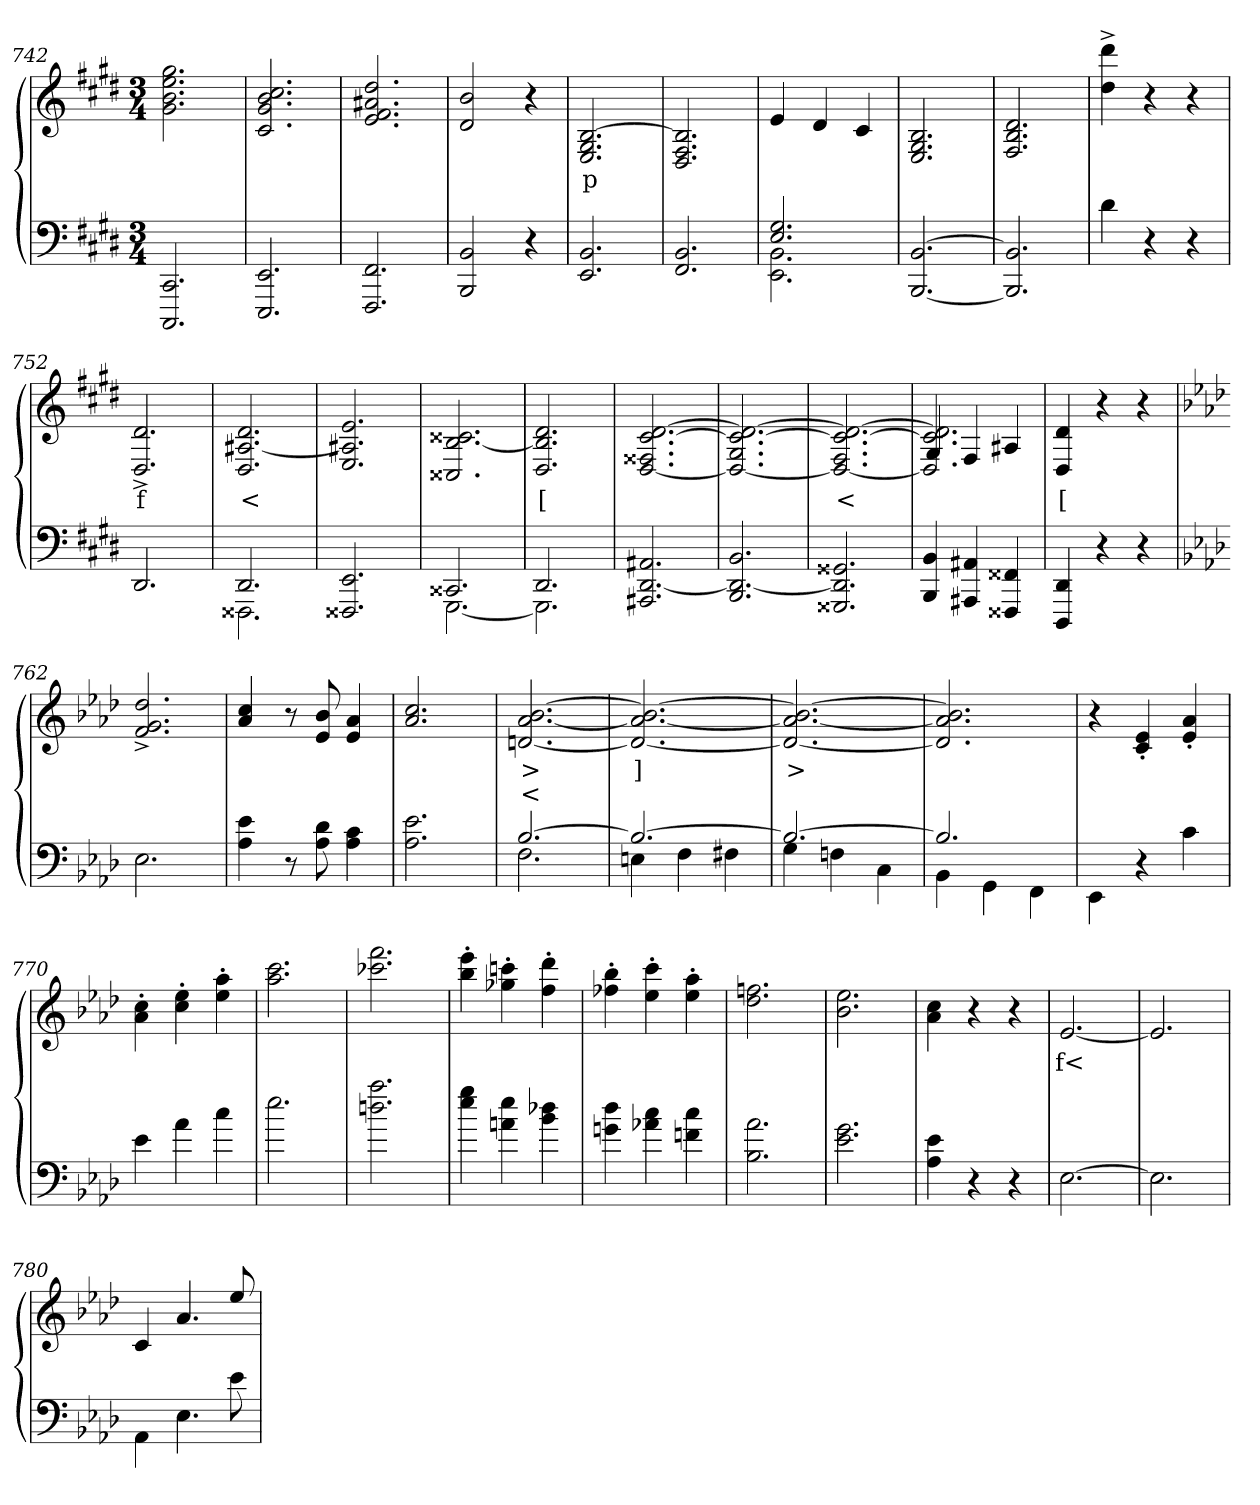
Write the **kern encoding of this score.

**kern	**kern	**text	**text
*part2	*part1	*part1	*part1
*staff2	*staff1	*staff1	*staff1
*clefF4	*clefG2	*	*
*k[f#c#g#d#]	*k[f#c#g#d#]	*	*
*M3/4	*M3/4	*	*
=742	=742	=742	=742
2.CC# 2.CCC#	2.gg# 2.ee 2.b 2.g#	.	.
=743	=743	=743	=743
2.EE 2.EEE	2.cc# 2.b 2.g# 2.c#	.	.
=744	=744	=744	=744
2.FF# 2.FFF#	2.dd# 2.a#X 2.f# 2.e	.	.
=745	=745	=745	=745
2BB 2BBB	2b 2d#	.	.
4r	4r	.	.
=746	=746	=746	=746
2.BB 2.EE	[2.B 2.G# 2.E	p	.
=747	=747	=747	=747
2.BB 2.FF#	2.B] 2.F# 2.D#	.	.
=748	=748	=748	=748
*^	*	*	*
2.G# 2.E	2.BB 2.EE	4e	.	.
.	.	4d#	.	.
.	.	4c#	.	.
*v	*v	*	*	*
=749	=749	=749	=749
[2.BB [2.BBB	2.B 2.G# 2.E	.	.
=750	=750	=750	=750
2.BB] 2.BBB]	2.d# 2.B 2.F#	.	.
=751	=751	=751	=751
4d#	4dd#^> 4ddd#^>	.	.
4r	4r	.	.
4r	4r	.	.
=752	=752	=752	=752
2.DD#	2.d#^> 2.D#^>	f	.
=753	=753	=753	=753
*^	*	*	*
2.DD#	2.FFF##X	2.d# [2.A#X 2.D#	<	.
*v	*v	*	*	*
=754	=754	=754	=754
2.EE 2.FFF##X	2.e 2.A#X] 2.E	.	.
=755	=755	=755	=755
*^	*	*	*
2.CC##X	[2.GGG#	2.c##X [2.B 2.C##X	.	.
=756	=756	=756	=756	=756
2.DD#	2.GGG#]	2.d# 2.B] 2.D#	[	.
*v	*v	*	*	*
=757	=757	=757	=757
2.AA#X [2.DD# 2.AAA#X	[2.d# [2.c# 2.F##X [2.D#	.	.
=758	=758	=758	=758
2.BB 2.DD#_ 2.BBB	2.d#_ 2.c#_ 2.G# 2.D#_	.	.
=759	=759	=759	=759
2.GG##X 2.DD#] 2.GGG##X	2.d#_ 2.c#_ 2.F# 2.D#_	<	.
=760	=760	=760	=760
*	*^	*	*
4BB 4BBB	2.d#] 2.c#] 2.D#]	4G#/	.	.
4AA#X 4AAA#X	.	4F#/	.	.
4FF##X 4FFF##X	.	4A#X/	.	.
*	*v	*v	*	*
=761	=761	=761	=761
4DD# 4DDD#	4d# 4D#	[	.
4r	4r	.	.
4r	4r	.	.
=762	=762	=762	=762
*k[b-e-a-d-]	*k[b-e-a-d-]	*	*
2.E-	2.dd-^> 2.g^> 2.f^>	.	.
=763	=763	=763	=763
4e- 4A-	4cc/ 4a-	.	.
8r	8r	.	.
8d- 8A-	8b- 8e-	.	.
4c 4A-	4a- 4e-	.	.
=764	=764	=764	=764
2.e- 2.A-	2.cc/ 2.a-	.	.
=765	=765	=765	=765
*^	*	*	*
[2.B-	2.F	[2.b- [2.a- [2.dn	>	<
=766	=766	=766	=766	=766
2.B-_	4En	2.b-_ 2.a-_ 2.dn_	]	.
.	4F	.	.	.
.	4F#X	.	.	.
=767	=767	=767	=767	=767
2.B-_	4G	2.b-_ 2.a-_ 2.dn_	>	.
.	4Fn	.	.	.
.	4C	.	.	.
=768	=768	=768	=768	=768
2.B-]	4BB-	2.b-] 2.a-] 2.dn]	.	.
.	4GG	.	.	.
.	4FF	.	.	.
*v	*v	*	*	*
=769	=769	=769	=769
4EE-\	4r	p	.
4r	4e-'> 4c'>	.	.
4c\	4a-'> 4e-'>	.	.
=770	=770	=770	=770
4e-	4cc'> 4a-'>	.	.
4a-	4ee-'> 4cc'>	.	.
4cc	4aa-'> 4ee-'>	.	.
=771	=771	=771	=771
2.ee-	2.ccc 2.aa-	.	.
=772	=772	=772	=772
2.aa- 2.ddn	2.fff 2.ccc-X	.	.
=773	=773	=773	=773
4gg 4ee-	4eee-'> 4bb-'>	.	.
4ee- 4an	4cccn'> 4gg-X'>	.	.
4dd-X 4b-	4ddd-'> 4ff'>	.	.
=774	=774	=774	=774
4dd- 4gn	4bb-'> 4ff-X'>	.	.
4cc 4a-X	4ccc'> 4ee-'>	.	.
4cc 4fn	4aa-'> 4ee-'>	.	.
=775	=775	=775	=775
2.a- 2.B-	2.ffn 2.dd-	.	.
=776	=776	=776	=776
2.g 2.e-	2.ee- 2.b-	.	.
=777	=777	=777	=777
4e- 4A-	4cc 4a-	.	.
4r	4r	.	.
4r	4r	.	.
=778	=778	=778	=778
[2.E-	[2.e-	f<	.
=779	=779	=779	=779
2.E-]	2.e-]	.	.
=780	=780	=780	=780
4AA-\	4c	.	.
4.E-	4.a-	.	.
8e-	8ee-/	.	.
=	=	=	=
*-	*-	*-	*-
